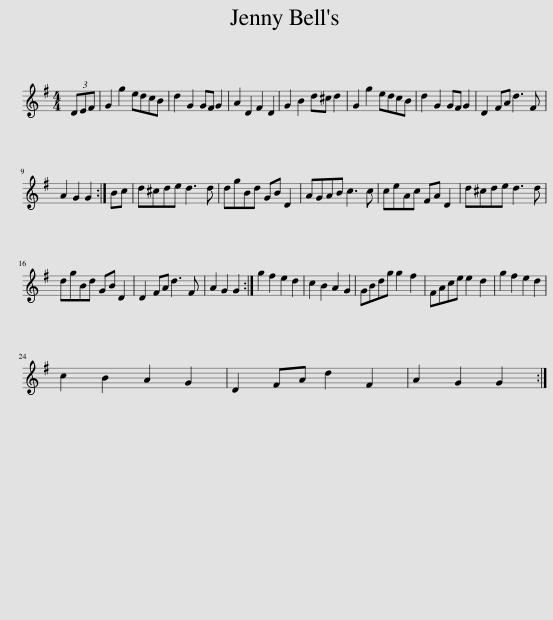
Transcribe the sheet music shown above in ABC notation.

X:1
L:1/8
M:4/4
I:linebreak $
K:G
V:1 treble
V:1
 (3DEF | G2 g2 edcB | d2 G2 GF G2 | A2 D2 F2 D2 | G2 B2 d^c d2 | %5
 G2 g2 edcB | d2 G2 GF G2 | D2 FA d3 F |$ A2 G2 G2 :| Bc | %10
 d^cde d3 d | dgBd GB D2 | AGAB c3 c | ceAc FA D2 | d^cde d3 d |$ %15
 dgBd GB D2 | D2 FA d3 F | A2 G2 G2 :| g2 f2 e2 d2 | c2 B2 A2 G2 | %20
 GBdg g2 f2 | FAce e2 d2 | g2 f2 e2 d2 |$ c2 B2 A2 G2 | D2 FA d2 F2 | %25
 A2 G2 G2 :| %26
